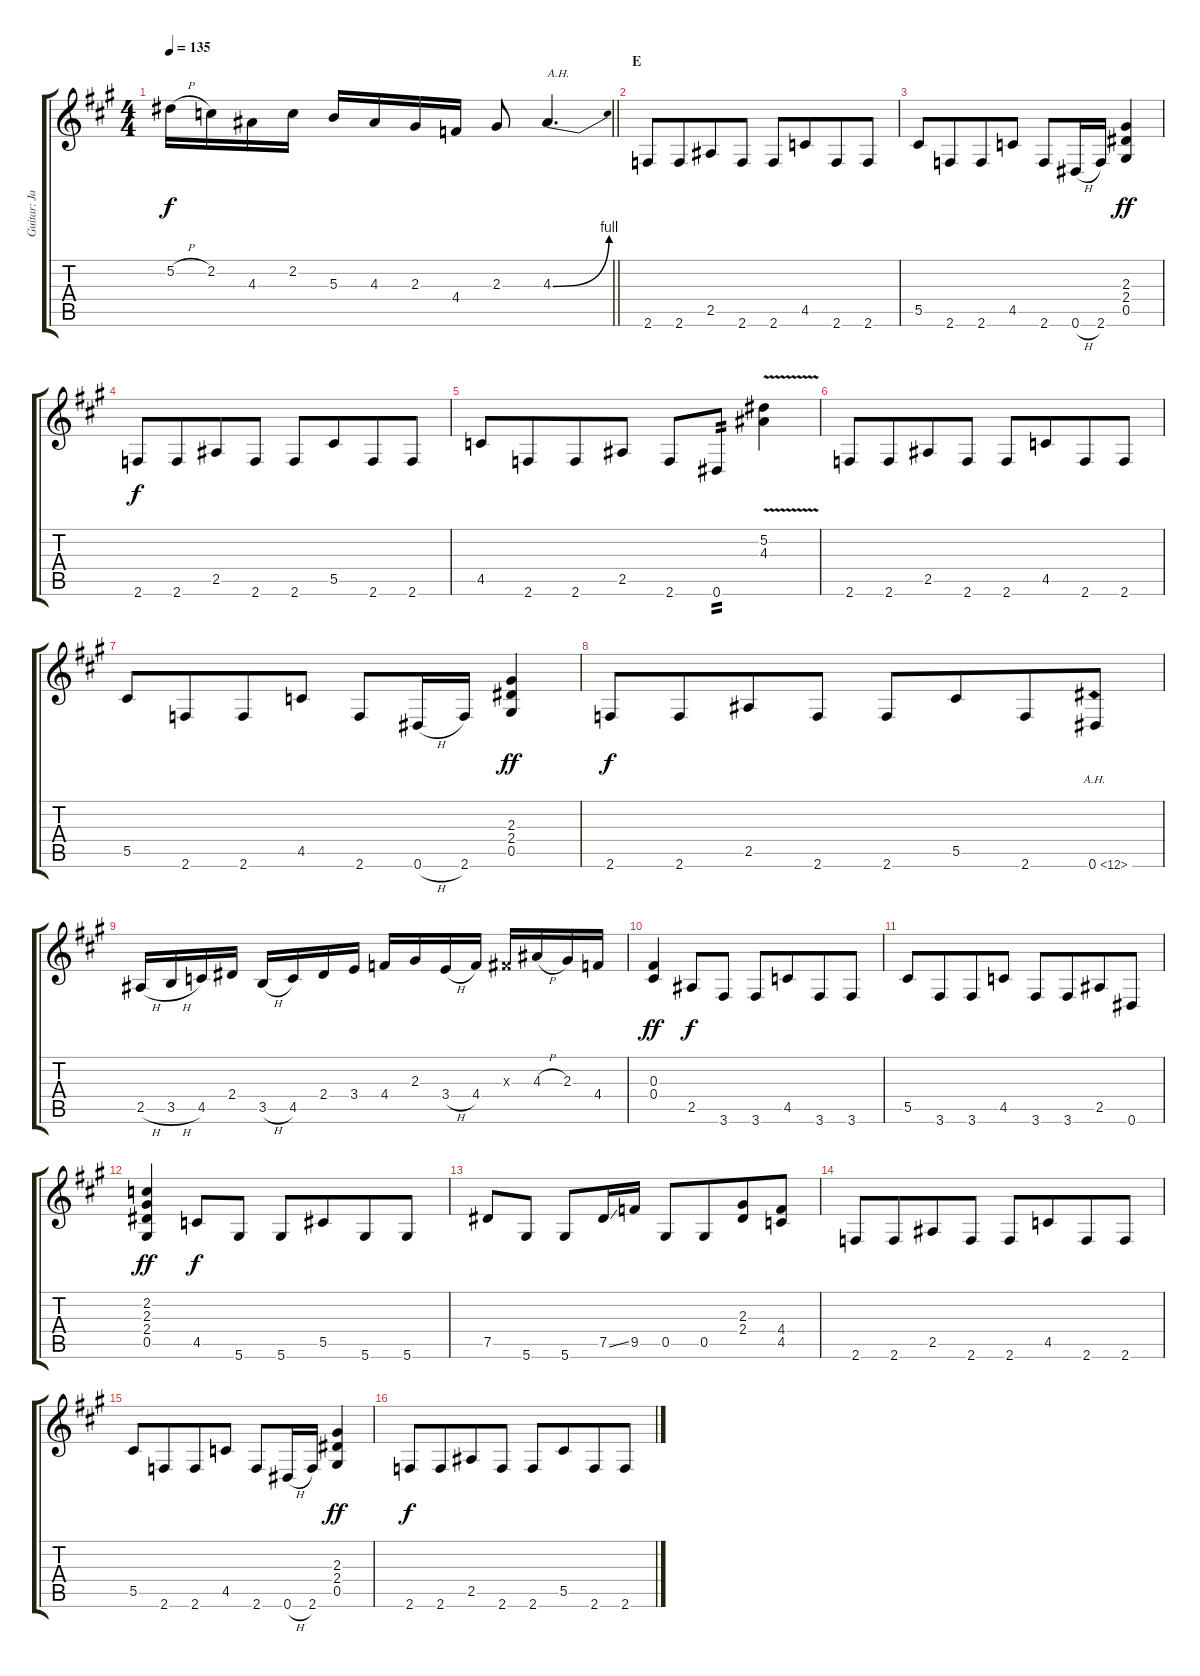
\track ("Guitar: Jake" "Guitar: Ja") {instrument distortionguitar}
\staff {score tabs}
\tuning (Eb4 Bb3 Gb3 Db3 Ab2 Eb2) {hide}
\ts (4 4)
\tempo 135
\clef g2
\barLineRight lightlight
\ks a
5.2{h}.16{dy f} 2.2.16 4.3.16 2.2.16 5.3.16 4.3.16 2.3.16 4.4.16 2.3.8 4.3{be (bend 0 0 60 4)}.4{d txt "A.H."} |
\section ("" "E")
2.6.8 2.6.8{beam merge} 2.5.8 2.6.8 2.6.8 4.5.8{beam merge} 2.6.8 2.6.8 |
5.5.8 2.6.8{beam merge} 2.6.8 4.5.8 2.6.8 0.6{h}.16 2.6.16 (2.3 2.4 0.5).4{dy ff} |
2.6.8{dy f} 2.6.8{beam merge} 2.5.8 2.6.8 2.6.8 5.5.8{beam merge} 2.6.8 2.6.8 |
4.5.8 2.6.8{beam merge} 2.6.8 2.5.8 2.6.8 0.6.8{tp 2} (5.2{v} 4.3{v}).4 |
2.6.8 2.6.8{beam merge} 2.5.8 2.6.8 2.6.8 4.5.8{beam merge} 2.6.8 2.6.8 |
5.5.8 2.6.8{beam merge} 2.6.8 4.5.8 2.6.8 0.6{h}.16 2.6.16 (2.3 2.4 0.5).4{dy ff} |
2.6.8{dy f} 2.6.8{beam merge} 2.5.8 2.6.8 2.6.8 5.5.8{beam merge} 2.6.8 0.6{ah 12}.8 |
2.5{h}.16 3.5{h}.16 4.5.16 2.4.16 3.5{h}.16 4.5.16 2.4.16 3.4.16 4.4.16 2.3.16 3.4{h}.16 4.4.16 0.3{x}.16 4.3{h}.16 2.3.16 4.4.16 |
(0.3 0.4).4{dy ff} 2.5.8{dy f} 3.6.8 3.6.8 4.5.8{beam merge} 3.6.8 3.6.8 |
5.5.8 3.6.8{beam merge} 3.6.8 4.5.8 3.6.8 3.6.8{beam merge} 2.5.8 0.6.8 |
(2.2 2.3 2.4 0.5).4{dy ff} 4.5.8{dy f} 5.6.8 5.6.8 5.5.8{beam merge} 5.6.8 5.6.8 |
7.5.8 5.6.8 5.6.8 7.5{ss}.16 9.5.16 0.5.8 0.5.8{beam merge} (2.3 2.4).8 (4.4 4.5).8 |
2.6.8 2.6.8{beam merge} 2.5.8 2.6.8 2.6.8 4.5.8{beam merge} 2.6.8 2.6.8 |
5.5.8 2.6.8{beam merge} 2.6.8 4.5.8 2.6.8 0.6{h}.16 2.6.16 (2.3 2.4 0.5).4{dy ff} |
2.6.8{dy f} 2.6.8{beam merge} 2.5.8 2.6.8 2.6.8 5.5.8{beam merge} 2.6.8 2.6.8
